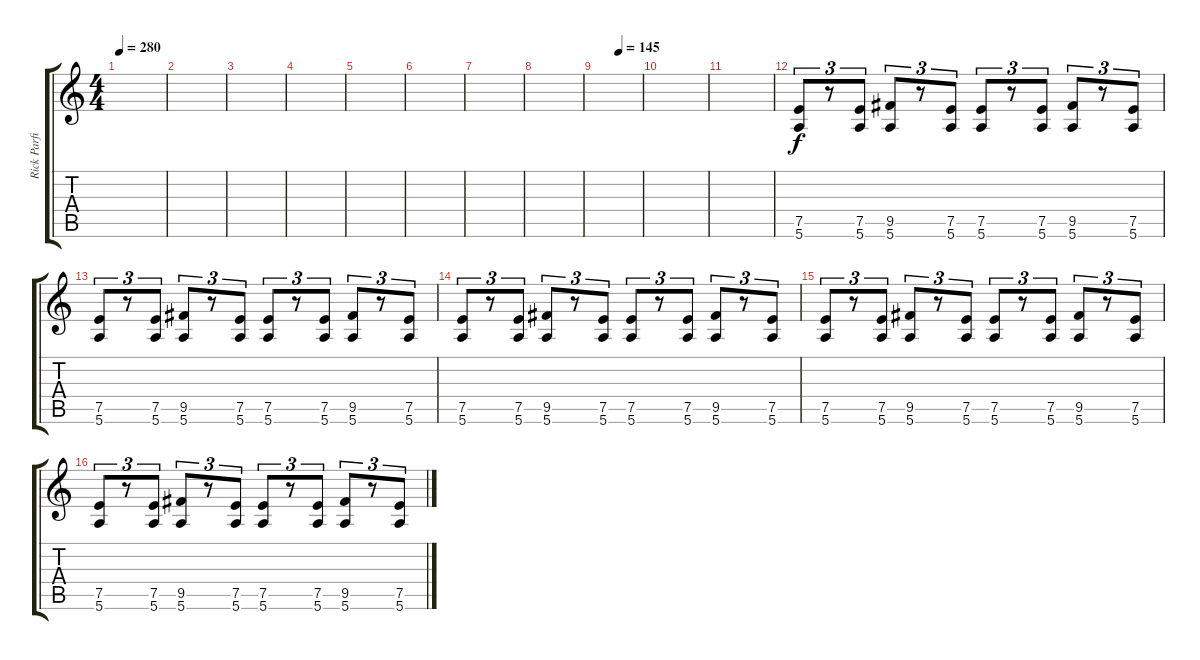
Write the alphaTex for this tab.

\track ("Rick Parfitt" "Rick Parfi") {instrument overdrivenguitar}
\staff {score tabs}
\tuning (E4 B3 G3 D3 A2 E2) {hide}
\ts (4 4)
\tempo 280
\clef g2
\ks c
|
|
|
|
|
|
|
|
\tempo (145 0.5)
|
|
|
(7.5 5.6).8{tu (3 2)} r.8{tu (3 2)} (7.5 5.6).8{tu (3 2)} (9.5 5.6).8{tu (3 2)} r.8{tu (3 2)} (7.5 5.6).8{tu (3 2)} (7.5 5.6).8{tu (3 2)} r.8{tu (3 2)} (7.5 5.6).8{tu (3 2)} (9.5 5.6).8{tu (3 2)} r.8{tu (3 2)} (7.5 5.6).8{tu (3 2)} |
(7.5 5.6).8{tu (3 2)} r.8{tu (3 2)} (7.5 5.6).8{tu (3 2)} (9.5 5.6).8{tu (3 2)} r.8{tu (3 2)} (7.5 5.6).8{tu (3 2)} (7.5 5.6).8{tu (3 2)} r.8{tu (3 2)} (7.5 5.6).8{tu (3 2)} (9.5 5.6).8{tu (3 2)} r.8{tu (3 2)} (7.5 5.6).8{tu (3 2)} |
(7.5 5.6).8{tu (3 2)} r.8{tu (3 2)} (7.5 5.6).8{tu (3 2)} (9.5 5.6).8{tu (3 2)} r.8{tu (3 2)} (7.5 5.6).8{tu (3 2)} (7.5 5.6).8{tu (3 2)} r.8{tu (3 2)} (7.5 5.6).8{tu (3 2)} (9.5 5.6).8{tu (3 2)} r.8{tu (3 2)} (7.5 5.6).8{tu (3 2)} |
(7.5 5.6).8{tu (3 2)} r.8{tu (3 2)} (7.5 5.6).8{tu (3 2)} (9.5 5.6).8{tu (3 2)} r.8{tu (3 2)} (7.5 5.6).8{tu (3 2)} (7.5 5.6).8{tu (3 2)} r.8{tu (3 2)} (7.5 5.6).8{tu (3 2)} (9.5 5.6).8{tu (3 2)} r.8{tu (3 2)} (7.5 5.6).8{tu (3 2)} |
(7.5 5.6).8{tu (3 2)} r.8{tu (3 2)} (7.5 5.6).8{tu (3 2)} (9.5 5.6).8{tu (3 2)} r.8{tu (3 2)} (7.5 5.6).8{tu (3 2)} (7.5 5.6).8{tu (3 2)} r.8{tu (3 2)} (7.5 5.6).8{tu (3 2)} (9.5 5.6).8{tu (3 2)} r.8{tu (3 2)} (7.5 5.6).8{tu (3 2)}
